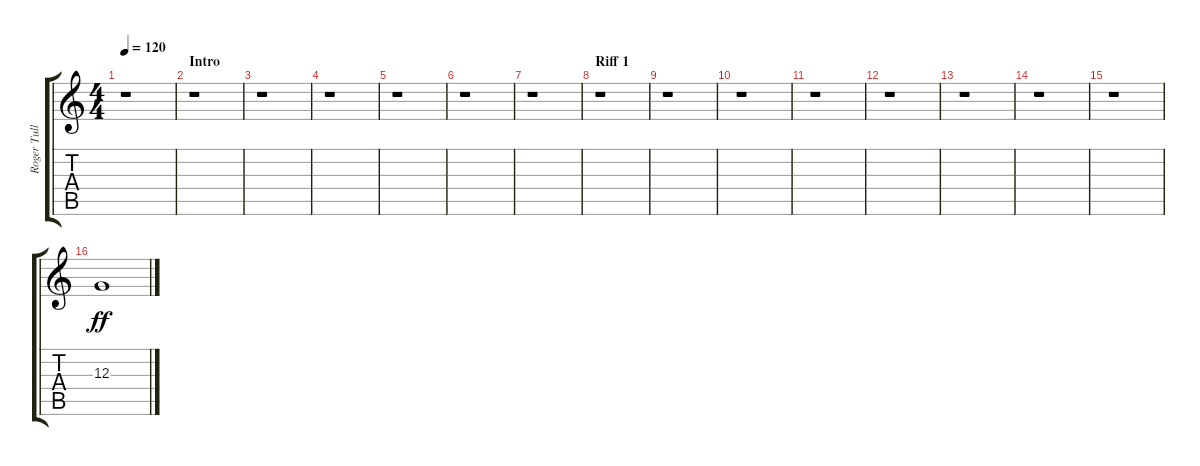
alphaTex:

\track ("Roger Tull" "Roger Tull") {instrument flute}
\staff {score tabs}
\tuning (E4 B3 G3 D3 A2 E2) {hide}
\ts (4 4)
\tempo 120
\clef g2
\ks c
r.1{dy ff instrument flute} |
\section ("" "Intro")
r.1 |
r.1 |
r.1 |
r.1 |
r.1 |
r.1 |
\section ("" "Riff 1")
r.1 |
r.1 |
r.1 |
r.1 |
r.1 |
r.1 |
r.1 |
r.1 |
12.3.1
